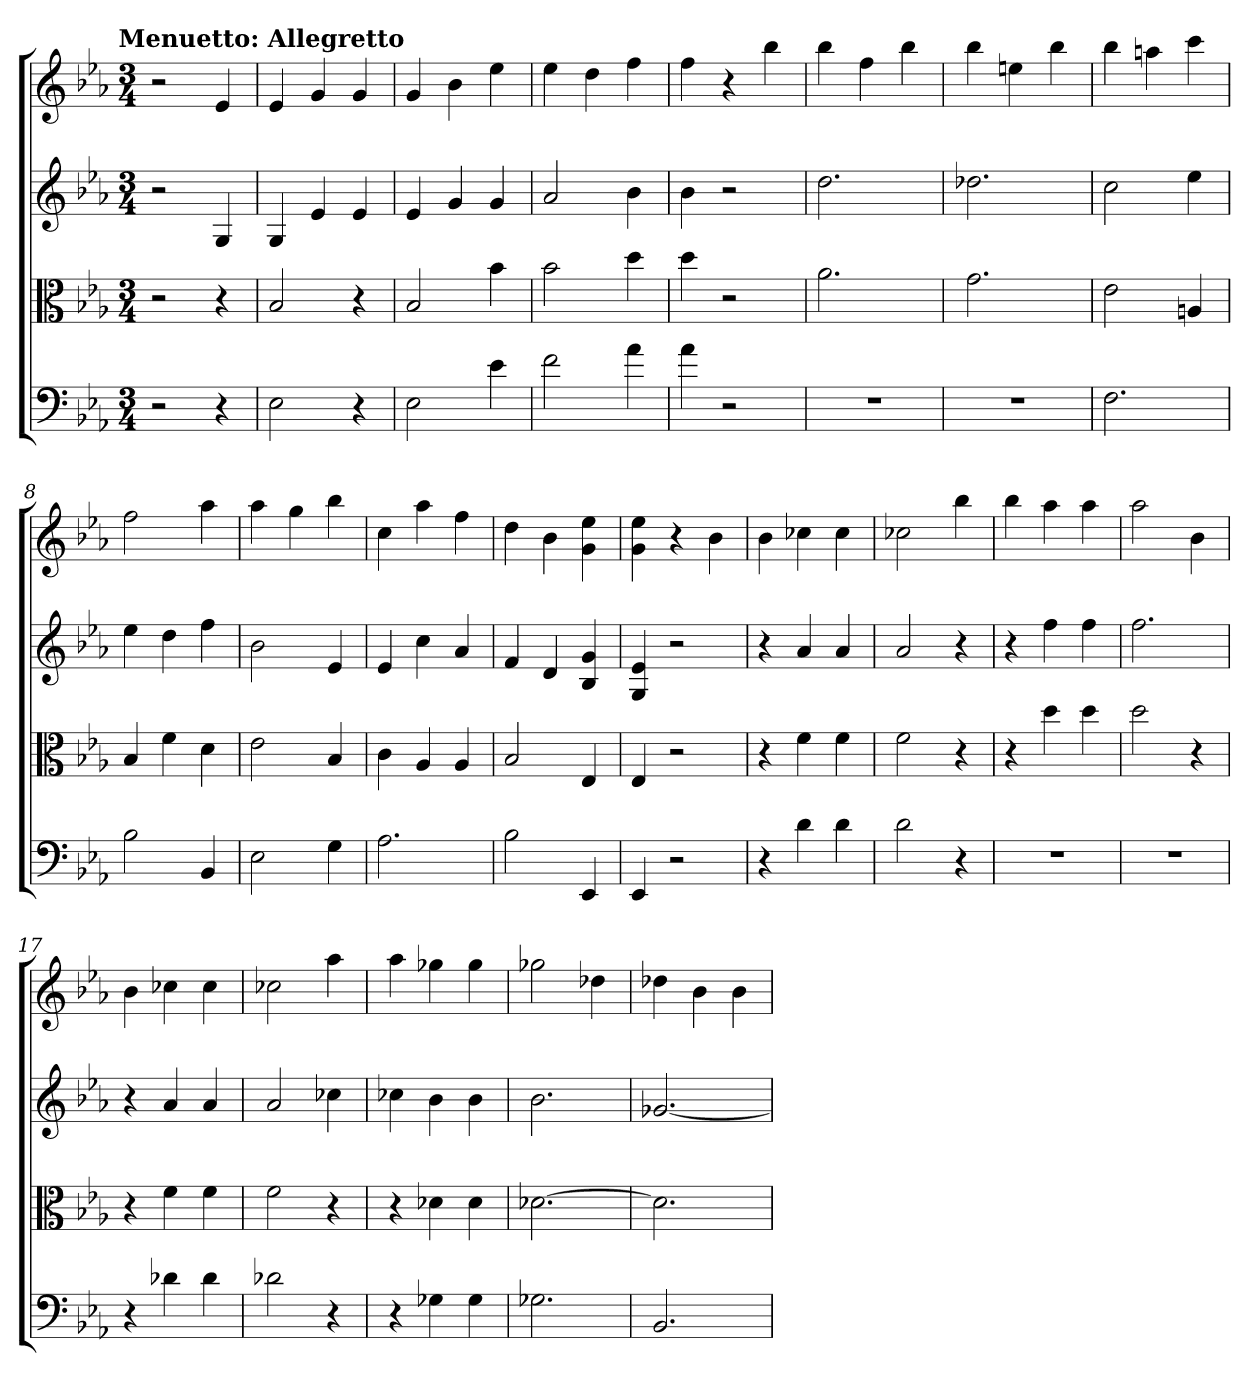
**kern	**kern	**kern	**kern
*part4	*part3	*part2	*part1
*staff4	*staff3	*staff2	*staff1
*clefF4	*clefC3	*	*
*k[b-e-a-]	*k[b-e-a-]	*k[b-e-a-]	*k[b-e-a-]
*E-:	*E-:	*E-:	*E-:
!!LO:TX:omd:t=Menuetto&colon; Allegretto
*M3/4	*M3/4	*M3/4	*M3/4
*MM108	*MM108	*MM108	*MM108
=	=	=	=
2r	2r	2r	2r
4r	4r	4G	4e-
=1	=1	=1	=1
2E-	2B-	4G	4e-
.	.	4e-	4g
4r	4r	4e-	4g
=2	=2	=2	=2
2E-	2B-	4e-	4g
.	.	4g	4b-
4e-	4b-	4g	4ee-
=3	=3	=3	=3
2f	2b-	2a-	4ee-
.	.	.	4dd
4a-	4dd	4b-	4ff
=4	=4	=4	=4
4a-	4dd	4b-	4ff
2r	2r	2r	4r
.	.	.	4bb-
=5	=5	=5	=5
2.r	2.a-	2.dd	4bb-
.	.	.	4ff
.	.	.	4bb-
=6	=6	=6	=6
2.r	2.g	2.dd-X	4bb-
.	.	.	4een
.	.	.	4bb-
=7	=7	=7	=7
2.F	2e-	2cc	4bb-
.	.	.	4aan
.	4An	4ee-	4ccc
=8	=8	=8	=8
2B-	4B-	4ee-	2ff
.	4f	4dd	.
4BB-	4d	4ff	4aa-
=9	=9	=9	=9
2E-	2e-	2b-	4aa-
.	.	.	4gg
4G	4B-	4e-	4bb-
=10	=10	=10	=10
2.A-	4c	4e-	4cc
.	4A-	4cc	4aa-
.	4A-	4a-	4ff
=11	=11	=11	=11
2B-	2B-	4f	4dd
.	.	4d	4b-
4EE-	4E-	4B- 4g	4g 4ee-
=12	=12	=12	=12
4EE-	4E-	4G 4e-	4g 4ee-
2r	2r	2r	4r
.	.	.	4b-
=13	=13	=13	=13
4r	4r	4r	4b-
4d	4f	4a-	4cc-X
4d	4f	4a-	4cc-
=14	=14	=14	=14
2d	2f	2a-	2cc-X
4r	4r	4r	4bb-
=15	=15	=15	=15
2.r	4r	4r	4bb-
.	4dd	4ff	4aa-
.	4dd	4ff	4aa-
=16	=16	=16	=16
2.r	2dd	2.ff	2aa-
.	4r	.	4b-
=17	=17	=17	=17
4r	4r	4r	4b-
4d-X	4f	4a-	4cc-X
4d-	4f	4a-	4cc-
=18	=18	=18	=18
2d-X	2f	2a-	2cc-X
4r	4r	4cc-X	4aa-
=19	=19	=19	=19
4r	4r	4cc-X	4aa-
4G-X	4d-X	4b-	4gg-X
4G-	4d-	4b-	4gg-
=20	=20	=20	=20
2.G-X	[2.d-X	2.b-	2gg-X
.	.	.	4dd-X
=21	=21	=21	=21
2.BB-	2.d-]	[2.g-X	4dd-X
.	.	.	4b-
.	.	.	4b-
=	=	=	=
*-	*-	*-	*-
